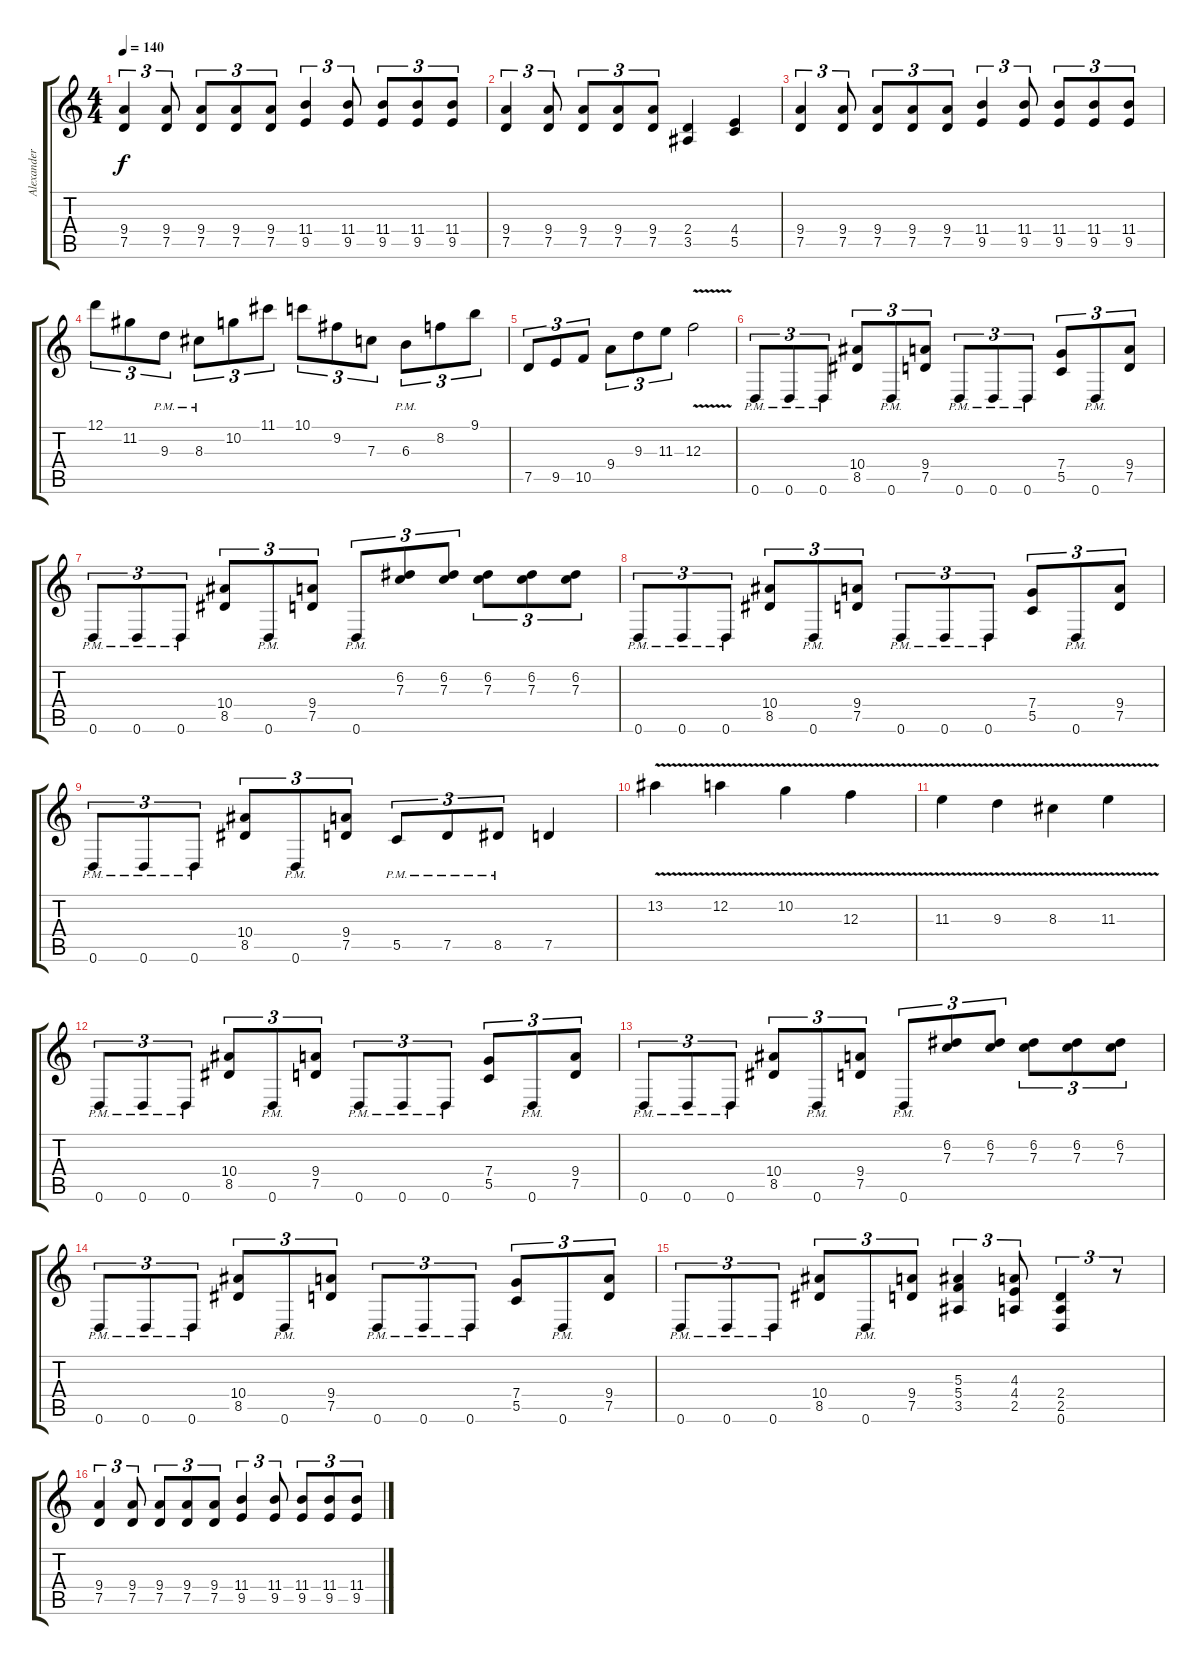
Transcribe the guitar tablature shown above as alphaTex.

\track ("Alexander Kuoppala" "Alexander ") {instrument distortionguitar}
\staff {score tabs}
\tuning (D4 A3 F3 C3 G2 D2) {hide}
\ts (4 4)
\tempo 140
\clef g2
\ks c
(9.4 7.5).4{tu (3 2) dy f} (9.4 7.5).8{tu (3 2)} (9.4 7.5).8{tu (3 2)} (9.4 7.5).8{tu (3 2)} (9.4 7.5).8{tu (3 2)} (11.4 9.5).4{tu (3 2)} (11.4 9.5).8{tu (3 2)} (11.4 9.5).8{tu (3 2)} (11.4 9.5).8{tu (3 2)} (11.4 9.5).8{tu (3 2)} |
(9.4 7.5).4{tu (3 2)} (9.4 7.5).8{tu (3 2)} (9.4 7.5).8{tu (3 2)} (9.4 7.5).8{tu (3 2)} (9.4 7.5).8{tu (3 2)} (2.4 3.5).4 (4.4 5.5).4 |
(9.4 7.5).4{tu (3 2)} (9.4 7.5).8{tu (3 2)} (9.4 7.5).8{tu (3 2)} (9.4 7.5).8{tu (3 2)} (9.4 7.5).8{tu (3 2)} (11.4 9.5).4{tu (3 2)} (11.4 9.5).8{tu (3 2)} (11.4 9.5).8{tu (3 2)} (11.4 9.5).8{tu (3 2)} (11.4 9.5).8{tu (3 2)} |
12.1.8{tu (3 2)} 11.2.8{tu (3 2)} 9.3{pm}.8{tu (3 2)} 8.3{pm}.8{tu (3 2)} 10.2.8{tu (3 2)} 11.1.8{tu (3 2)} 10.1.8{tu (3 2)} 9.2.8{tu (3 2)} 7.3.8{tu (3 2)} 6.3{pm}.8{tu (3 2)} 8.2.8{tu (3 2)} 9.1.8{tu (3 2)} |
7.5.8{tu (3 2)} 9.5.8{tu (3 2)} 10.5.8{tu (3 2)} 9.4.8{tu (3 2)} 9.3.8{tu (3 2)} 11.3.8{tu (3 2)} 12.3{v}.2 |
0.6{pm}.8{tu (3 2)} 0.6{pm}.8{tu (3 2)} 0.6{pm}.8{tu (3 2)} (10.4 8.5).8{tu (3 2)} 0.6{pm}.8{tu (3 2)} (9.4 7.5).8{tu (3 2)} 0.6{pm}.8{tu (3 2)} 0.6{pm}.8{tu (3 2)} 0.6{pm}.8{tu (3 2)} (7.4 5.5).8{tu (3 2)} 0.6{pm}.8{tu (3 2)} (9.4 7.5).8{tu (3 2)} |
0.6{pm}.8{tu (3 2)} 0.6{pm}.8{tu (3 2)} 0.6{pm}.8{tu (3 2)} (10.4 8.5).8{tu (3 2)} 0.6{pm}.8{tu (3 2)} (9.4 7.5).8{tu (3 2)} 0.6{pm}.8{tu (3 2)} (6.2 7.3).8{tu (3 2)} (6.2 7.3).8{tu (3 2)} (6.2 7.3).8{tu (3 2)} (6.2 7.3).8{tu (3 2)} (6.2 7.3).8{tu (3 2)} |
0.6{pm}.8{tu (3 2)} 0.6{pm}.8{tu (3 2)} 0.6{pm}.8{tu (3 2)} (10.4 8.5).8{tu (3 2)} 0.6{pm}.8{tu (3 2)} (9.4 7.5).8{tu (3 2)} 0.6{pm}.8{tu (3 2)} 0.6{pm}.8{tu (3 2)} 0.6{pm}.8{tu (3 2)} (7.4 5.5).8{tu (3 2)} 0.6{pm}.8{tu (3 2)} (9.4 7.5).8{tu (3 2)} |
0.6{pm}.8{tu (3 2)} 0.6{pm}.8{tu (3 2)} 0.6{pm}.8{tu (3 2)} (10.4 8.5).8{tu (3 2)} 0.6{pm}.8{tu (3 2)} (9.4 7.5).8{tu (3 2)} 5.5{pm}.8{tu (3 2)} 7.5{pm}.8{tu (3 2)} 8.5{pm}.8{tu (3 2)} 7.5.4 |
13.2{v}.4 12.2{v}.4 10.2{v}.4 12.3{v}.4 |
11.3{v}.4 9.3{v}.4 8.3{v}.4 11.3{v}.4 |
0.6{pm}.8{tu (3 2)} 0.6{pm}.8{tu (3 2)} 0.6{pm}.8{tu (3 2)} (10.4 8.5).8{tu (3 2)} 0.6{pm}.8{tu (3 2)} (9.4 7.5).8{tu (3 2)} 0.6{pm}.8{tu (3 2)} 0.6{pm}.8{tu (3 2)} 0.6{pm}.8{tu (3 2)} (7.4 5.5).8{tu (3 2)} 0.6{pm}.8{tu (3 2)} (9.4 7.5).8{tu (3 2)} |
0.6{pm}.8{tu (3 2)} 0.6{pm}.8{tu (3 2)} 0.6{pm}.8{tu (3 2)} (10.4 8.5).8{tu (3 2)} 0.6{pm}.8{tu (3 2)} (9.4 7.5).8{tu (3 2)} 0.6{pm}.8{tu (3 2)} (6.2 7.3).8{tu (3 2)} (6.2 7.3).8{tu (3 2)} (6.2 7.3).8{tu (3 2)} (6.2 7.3).8{tu (3 2)} (6.2 7.3).8{tu (3 2)} |
0.6{pm}.8{tu (3 2)} 0.6{pm}.8{tu (3 2)} 0.6{pm}.8{tu (3 2)} (10.4 8.5).8{tu (3 2)} 0.6{pm}.8{tu (3 2)} (9.4 7.5).8{tu (3 2)} 0.6{pm}.8{tu (3 2)} 0.6{pm}.8{tu (3 2)} 0.6{pm}.8{tu (3 2)} (7.4 5.5).8{tu (3 2)} 0.6{pm}.8{tu (3 2)} (9.4 7.5).8{tu (3 2)} |
0.6{pm}.8{tu (3 2)} 0.6{pm}.8{tu (3 2)} 0.6{pm}.8{tu (3 2)} (10.4 8.5).8{tu (3 2)} 0.6{pm}.8{tu (3 2)} (9.4 7.5).8{tu (3 2)} (5.3 5.4 3.5).4{tu (3 2)} (4.3 4.4 2.5).8{tu (3 2)} (2.4 2.5 0.6).4{tu (3 2)} r.8{tu (3 2)} |
(9.4 7.5).4{tu (3 2)} (9.4 7.5).8{tu (3 2)} (9.4 7.5).8{tu (3 2)} (9.4 7.5).8{tu (3 2)} (9.4 7.5).8{tu (3 2)} (11.4 9.5).4{tu (3 2)} (11.4 9.5).8{tu (3 2)} (11.4 9.5).8{tu (3 2)} (11.4 9.5).8{tu (3 2)} (11.4 9.5).8{tu (3 2)}
